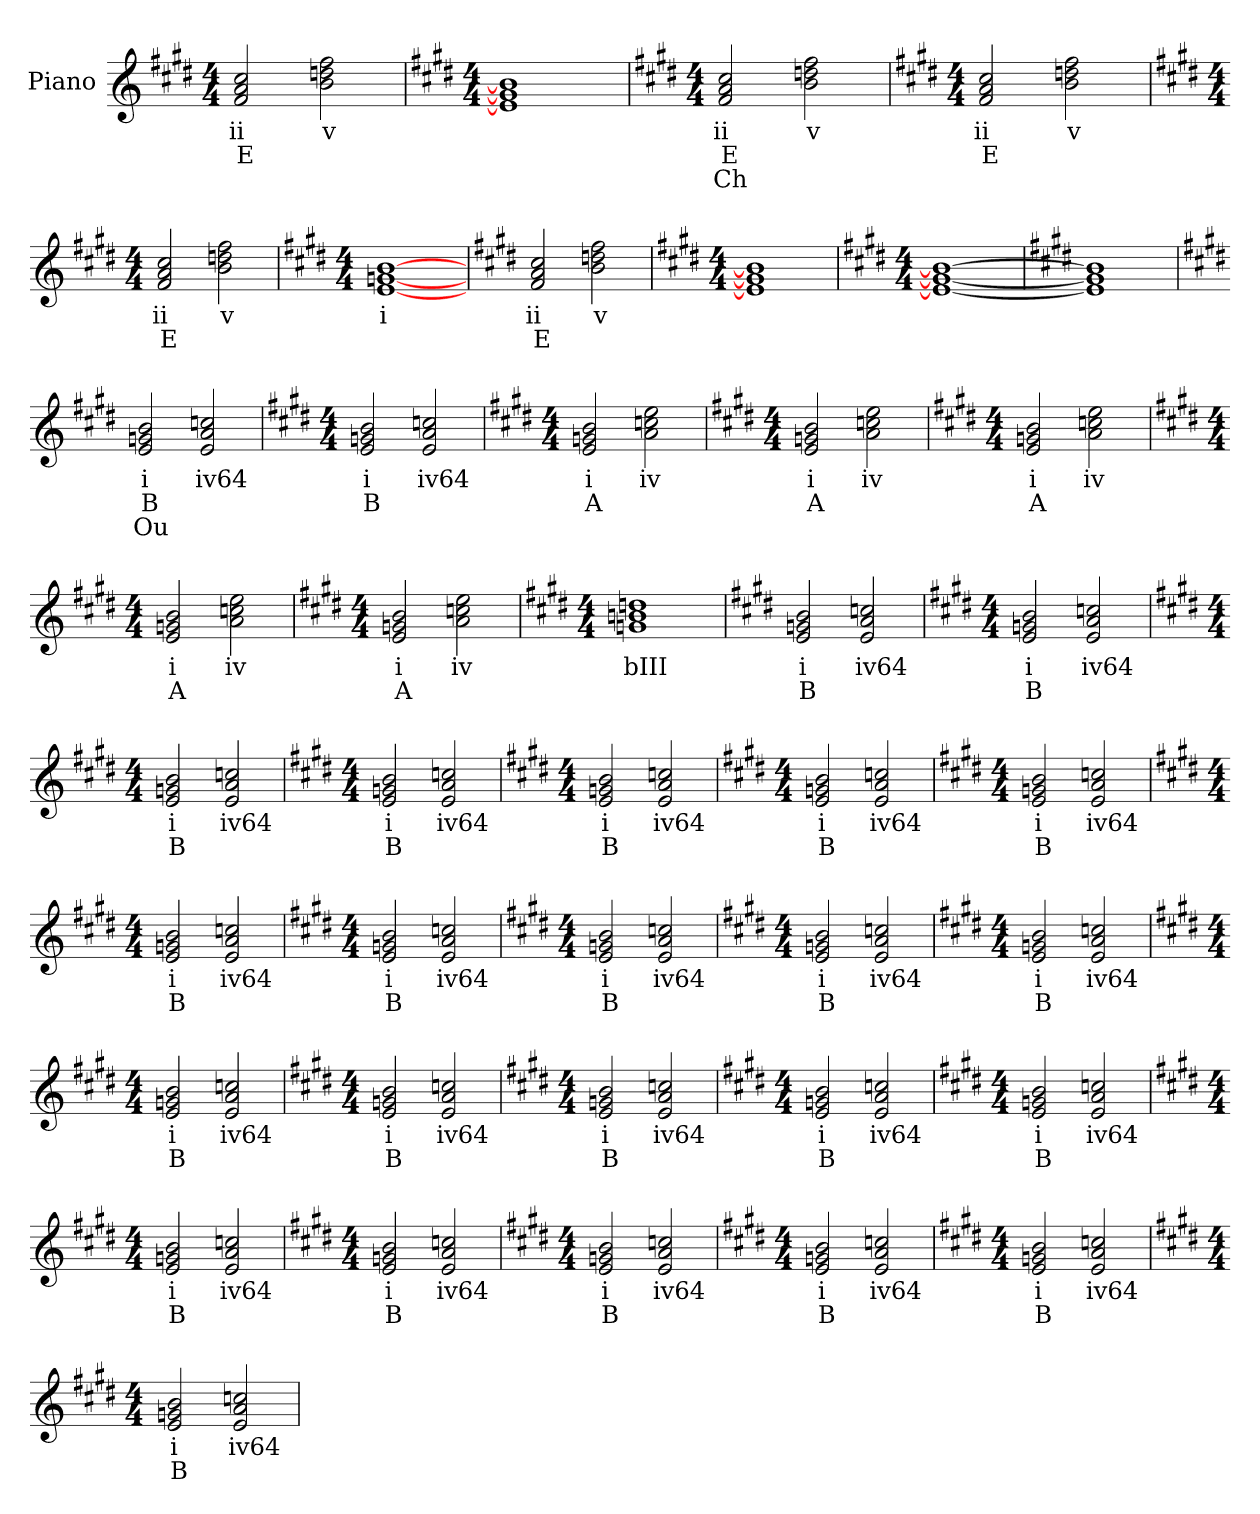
**kern	**text	**text	**text
*part1	*part1	*part1	*part1
*staff1	*staff1	*staff1	*staff1
*I"Piano	*	*	*
*I'Pno	*	*	*
*k[f#c#g#d#]	*	*	*
*E:	*	*	*
*M4/4	*	*	*
=	=	=	=
2f# 2a 2cc#	ii	E	.
2b 2ddn 2ff#	v	.	.
=	=	=	=
*k[f#c#g#d#]	*	*	*
*E:	*	*	*
*M4/4	*	*	*
1e] 1gn] 1b]	.	.	.
=	=	=	=
*k[f#c#g#d#]	*	*	*
*E:	*	*	*
*M4/4	*	*	*
2f# 2a 2cc#	ii	E	Ch
2b 2ddn 2ff#	v	.	.
=	=	=	=
*k[f#c#g#d#]	*	*	*
*E:	*	*	*
*M4/4	*	*	*
2f# 2a 2cc#	ii	E	.
2b 2ddn 2ff#	v	.	.
=	=	=	=
*k[f#c#g#d#]	*	*	*
*E:	*	*	*
*M4/4	*	*	*
2f# 2a 2cc#	ii	E	.
2b 2ddn 2ff#	v	.	.
=	=	=	=
*k[f#c#g#d#]	*	*	*
*E:	*	*	*
*M4/4	*	*	*
[1e [1gn [1b	i	.	.
=	=	=	=
*k[f#c#g#d#]	*	*	*
*E:	*	*	*
2f# 2a 2cc#	ii	E	.
2b 2ddn 2ff#	v	.	.
=	=	=	=
*k[f#c#g#d#]	*	*	*
*E:	*	*	*
*M4/4	*	*	*
1e] 1gn] 1b]	.	.	.
=	=	=	=
*k[f#c#g#d#]	*	*	*
*E:	*	*	*
*M4/4	*	*	*
1e_ 1gn_ 1b_	.	.	.
=	=	=	=
*k[f#c#g#d#]	*	*	*
*E:	*	*	*
1e] 1gn] 1b]	.	.	.
=	=	=	=
*k[f#c#g#d#]	*	*	*
*E:	*	*	*
2e 2gn 2b	i	B	Ou
2e 2a 2ccn	iv64	.	.
=	=	=	=
*k[f#c#g#d#]	*	*	*
*E:	*	*	*
*M4/4	*	*	*
2e 2gn 2b	i	B	.
2e 2a 2ccn	iv64	.	.
=	=	=	=
*k[f#c#g#d#]	*	*	*
*E:	*	*	*
*M4/4	*	*	*
2e 2gn 2b	i	A	.
2a 2ccn 2ee	iv	.	.
=	=	=	=
*k[f#c#g#d#]	*	*	*
*E:	*	*	*
*M4/4	*	*	*
2e 2gn 2b	i	A	.
2a 2ccn 2ee	iv	.	.
=	=	=	=
*k[f#c#g#d#]	*	*	*
*E:	*	*	*
*M4/4	*	*	*
2e 2gn 2b	i	A	.
2a 2ccn 2ee	iv	.	.
=	=	=	=
*k[f#c#g#d#]	*	*	*
*E:	*	*	*
*M4/4	*	*	*
2e 2gn 2b	i	A	.
2a 2ccn 2ee	iv	.	.
=	=	=	=
*k[f#c#g#d#]	*	*	*
*E:	*	*	*
*M4/4	*	*	*
2e 2gn 2b	i	A	.
2a 2ccn 2ee	iv	.	.
=	=	=	=
*k[f#c#g#d#]	*	*	*
*E:	*	*	*
*M4/4	*	*	*
1gn 1bn 1ddn	bIII	.	.
=	=	=	=
*k[f#c#g#d#]	*	*	*
*E:	*	*	*
2e 2gn 2b	i	B	.
2e 2a 2ccn	iv64	.	.
=	=	=	=
*k[f#c#g#d#]	*	*	*
*E:	*	*	*
*M4/4	*	*	*
2e 2gn 2b	i	B	.
2e 2a 2ccn	iv64	.	.
=	=	=	=
*k[f#c#g#d#]	*	*	*
*E:	*	*	*
*M4/4	*	*	*
2e 2gn 2b	i	B	.
2e 2a 2ccn	iv64	.	.
=	=	=	=
*k[f#c#g#d#]	*	*	*
*E:	*	*	*
*M4/4	*	*	*
2e 2gn 2b	i	B	.
2e 2a 2ccn	iv64	.	.
=	=	=	=
*k[f#c#g#d#]	*	*	*
*E:	*	*	*
*M4/4	*	*	*
2e 2gn 2b	i	B	.
2e 2a 2ccn	iv64	.	.
=	=	=	=
*k[f#c#g#d#]	*	*	*
*E:	*	*	*
*M4/4	*	*	*
2e 2gn 2b	i	B	.
2e 2a 2ccn	iv64	.	.
=	=	=	=
*k[f#c#g#d#]	*	*	*
*E:	*	*	*
*M4/4	*	*	*
2e 2gn 2b	i	B	.
2e 2a 2ccn	iv64	.	.
=	=	=	=
*k[f#c#g#d#]	*	*	*
*E:	*	*	*
*M4/4	*	*	*
2e 2gn 2b	i	B	.
2e 2a 2ccn	iv64	.	.
=	=	=	=
*k[f#c#g#d#]	*	*	*
*E:	*	*	*
*M4/4	*	*	*
2e 2gn 2b	i	B	.
2e 2a 2ccn	iv64	.	.
=	=	=	=
*k[f#c#g#d#]	*	*	*
*E:	*	*	*
*M4/4	*	*	*
2e 2gn 2b	i	B	.
2e 2a 2ccn	iv64	.	.
=	=	=	=
*k[f#c#g#d#]	*	*	*
*E:	*	*	*
*M4/4	*	*	*
2e 2gn 2b	i	B	.
2e 2a 2ccn	iv64	.	.
=	=	=	=
*k[f#c#g#d#]	*	*	*
*E:	*	*	*
*M4/4	*	*	*
2e 2gn 2b	i	B	.
2e 2a 2ccn	iv64	.	.
=	=	=	=
*k[f#c#g#d#]	*	*	*
*E:	*	*	*
*M4/4	*	*	*
2e 2gn 2b	i	B	.
2e 2a 2ccn	iv64	.	.
=	=	=	=
*k[f#c#g#d#]	*	*	*
*E:	*	*	*
*M4/4	*	*	*
2e 2gn 2b	i	B	.
2e 2a 2ccn	iv64	.	.
=	=	=	=
*k[f#c#g#d#]	*	*	*
*E:	*	*	*
*M4/4	*	*	*
2e 2gn 2b	i	B	.
2e 2a 2ccn	iv64	.	.
=	=	=	=
*k[f#c#g#d#]	*	*	*
*E:	*	*	*
*M4/4	*	*	*
2e 2gn 2b	i	B	.
2e 2a 2ccn	iv64	.	.
=	=	=	=
*k[f#c#g#d#]	*	*	*
*E:	*	*	*
*M4/4	*	*	*
2e 2gn 2b	i	B	.
2e 2a 2ccn	iv64	.	.
=	=	=	=
*k[f#c#g#d#]	*	*	*
*E:	*	*	*
*M4/4	*	*	*
2e 2gn 2b	i	B	.
2e 2a 2ccn	iv64	.	.
=	=	=	=
*k[f#c#g#d#]	*	*	*
*E:	*	*	*
*M4/4	*	*	*
2e 2gn 2b	i	B	.
2e 2a 2ccn	iv64	.	.
=	=	=	=
*k[f#c#g#d#]	*	*	*
*E:	*	*	*
*M4/4	*	*	*
2e 2gn 2b	i	B	.
2e 2a 2ccn	iv64	.	.
=	=	=	=
*k[f#c#g#d#]	*	*	*
*E:	*	*	*
*M4/4	*	*	*
2e 2gn 2b	i	B	.
2e 2a 2ccn	iv64	.	.
=	=	=	=
*k[f#c#g#d#]	*	*	*
*E:	*	*	*
*M4/4	*	*	*
2e 2gn 2b	i	B	.
2e 2a 2ccn	iv64	.	.
=	=	=	=
*k[f#c#g#d#]	*	*	*
*E:	*	*	*
*M4/4	*	*	*
2e 2gn 2b	i	B	.
2e 2a 2ccn	iv64	.	.
=	=	=	=
*-	*-	*-	*-
